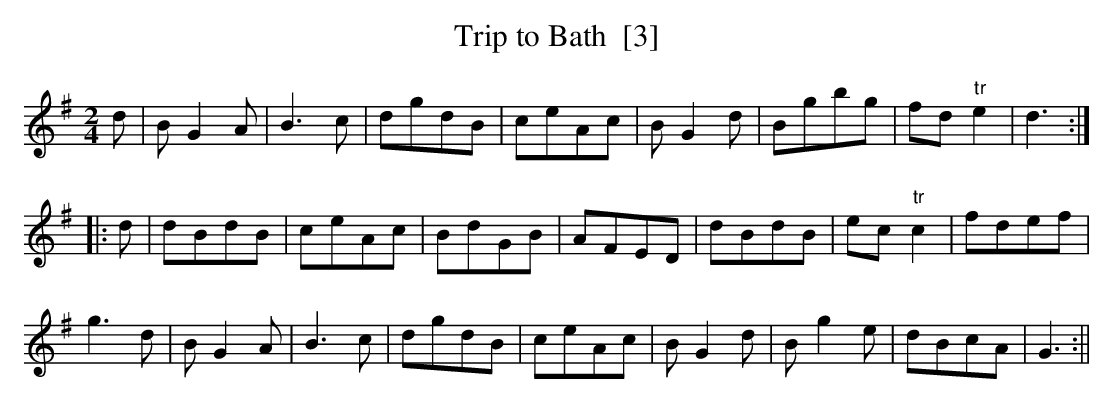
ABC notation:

X:1
T:Trip to Bath  [3]
M:2/4
L:1/8
K:G
d|B G2A|B3 c|dgdB|ceAc|B G2 d|Bgbg|fd "tr"e2|d3:|
|:d|dBdB|ceAc|BdGB|AFED|dBdB|ec "tr"c2|fdef|
g3 d|B G2 A|B3 c|dgdB|ceAc|B G2 d|B g2 e|dBcA|G3:||
